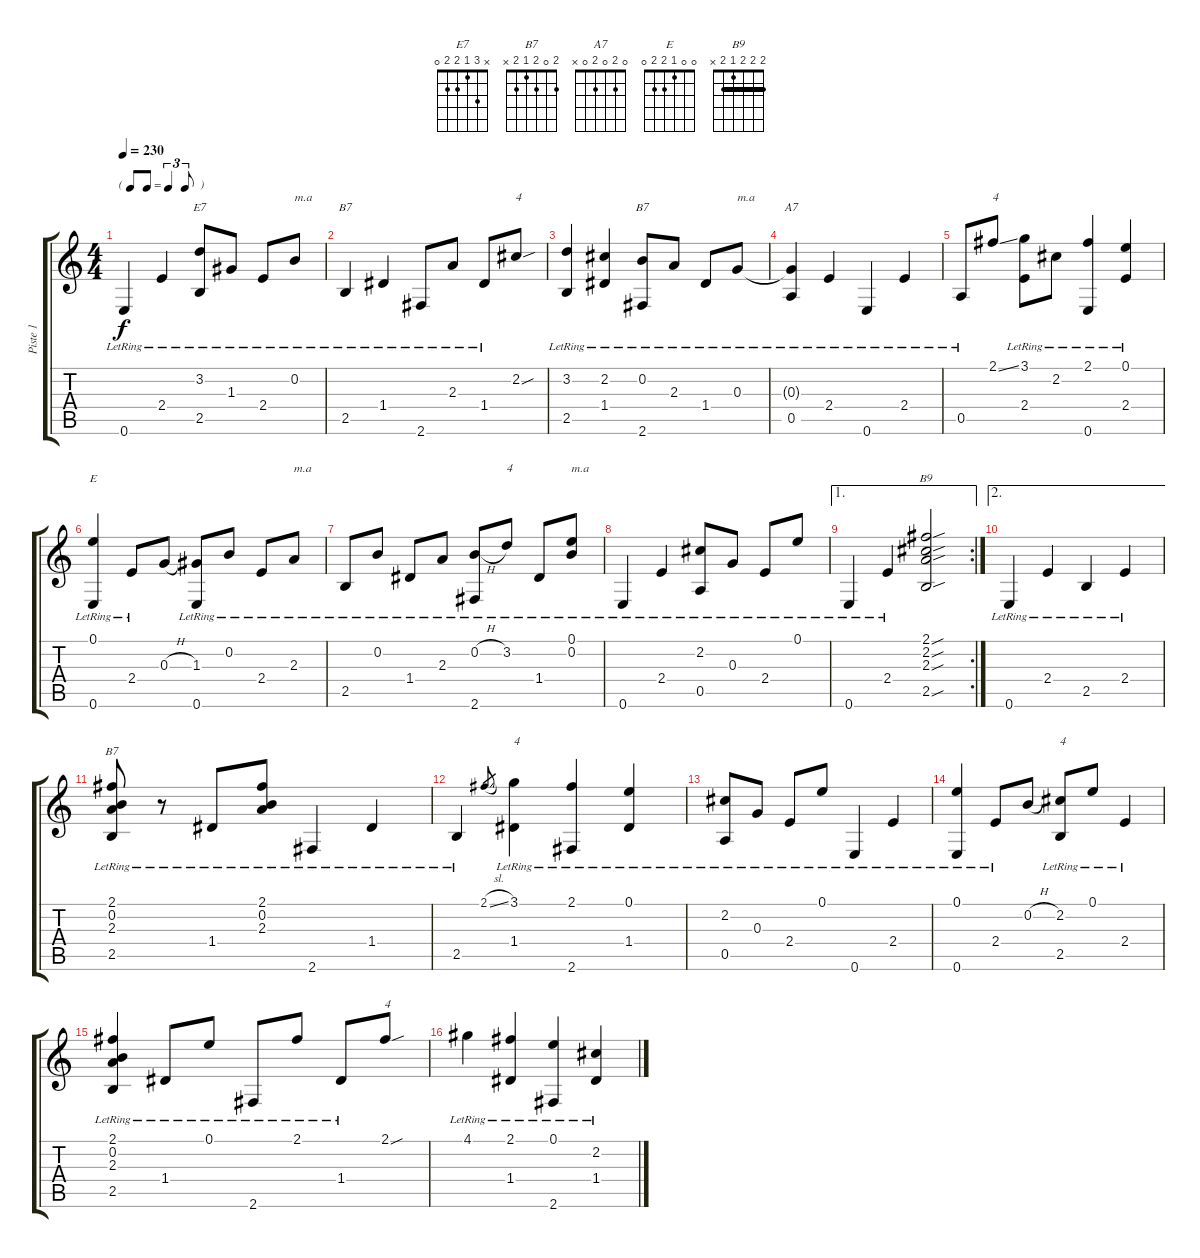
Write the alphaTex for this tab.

\track ("Piste 1" "Piste 1") {instrument acousticguitarnylon}
\staff {score tabs}
\tuning (E4 B3 G3 D3 A2 E2) {hide}
\chord ("E7" x 3 1 2 2 0)
\chord ("B7" x x 2 1 2 x)
\chord ("B7" x 0 2 1 x 2)
\chord ("A7" 0 2 0 2 0 x)
\chord ("E" 0 0 1 2 2 0)
\chord ("B9" 2 2 2 1 2 x) {barre 2}
\chord ("B7" 2 0 2 1 2 x)
\ts (4 4)
\tf triplet8th
\tempo 230
\clef g2
\ks c
0.6{lr}.4{dy f} 2.4{lr}.4 (3.2{lr} 2.5{lr}).8{ch "E7"} 1.3{lr}.8 2.4{lr}.8 0.2{lr}.8{txt "m.a"} |
2.5{lr}.4{ch "B7"} 1.4{lr}.4 2.6{lr}.8 2.3{lr}.8 1.4{lr}.8 2.2{sou}.8{txt "4"} |
(3.2{lr} 2.5{lr}).4 (2.2{lr} 1.4{lr}).4 (0.2{lr} 2.6{lr}).8{ch "B7"} 2.3{lr}.8 1.4{lr}.8 0.3{lr}.8{txt "m.a"} |
(0.3{t} 0.5{lr}).4{ch "A7"} 2.4{lr}.4 0.6{lr}.4 2.4{lr}.4 |
0.5{lr}.8 2.1{ss}.8{txt "4"} (3.1{lr} 2.4{lr}).8 2.2{lr}.8 (2.1{lr} 0.6{lr}).4 (0.1{lr} 2.4{lr}).4 |
(0.1{lr} 0.6{lr}).4{ch "E"} 2.4{lr}.8 0.3{h}.8 (1.3{lr} 0.6{lr}).8 0.2{lr}.8 2.4{lr}.8 2.3{lr}.8{txt "m.a"} |
2.5{lr}.8 0.2{lr}.8 1.4{lr}.8 2.3{lr}.8 (0.2{h} 2.6{lr}).8 3.2{lr}.8{txt "4"} 1.4{lr}.8 (0.1{lr} 0.2{lr}).8{txt "m.a"} |
0.6{lr}.4 2.4{lr}.4 (2.2{lr} 0.5{lr}).8 0.3{lr}.8 2.4{lr}.8 0.1{lr}.8 |
\ae 1
\rc 2
0.6{lr}.4 2.4{lr}.4 (2.1{sou} 2.2{sou} 2.3{sou} 2.5{sou}).2{ch "B9"} |
\ae 2
0.6{lr}.4 2.4{lr}.4 2.5{lr}.4 2.4{lr}.4 |
(2.1{lr} 0.2{lr} 2.3{lr} 2.5{lr}).8{ch "B7"} r.8 1.4{lr}.8 (2.1{lr} 0.2{lr} 2.3{lr}).8 2.6{lr}.4 1.4{lr}.4 |
2.5{lr}.4 2.1{sl}.8{gr} (3.1{lr} 1.4{lr}).4{txt "4"} (2.1{lr} 2.6{lr}).4 (0.1{lr} 1.4{lr}).4 |
(2.2{lr} 0.5{lr}).8 0.3{lr}.8 2.4{lr}.8 0.1{lr}.8 0.6{lr}.4 2.4{lr}.4 |
(0.1{lr} 0.6{lr}).4 2.4{lr}.8 0.2{h}.8 (2.2{lr} 2.5{lr}).8{txt "4"} 0.1{lr}.8 2.4{lr}.4 |
(2.1{lr} 0.2{lr} 2.3{lr} 2.5{lr}).4 1.4{lr}.8 0.1{lr}.8 2.6{lr}.8 2.1{lr}.8 1.4{lr}.8 2.1{sou}.8{txt "4"} |
4.1{lr}.4 (2.1{lr} 1.4{lr}).4 (0.1{lr} 2.6{lr}).4 (2.2{lr} 1.4{lr}).4
